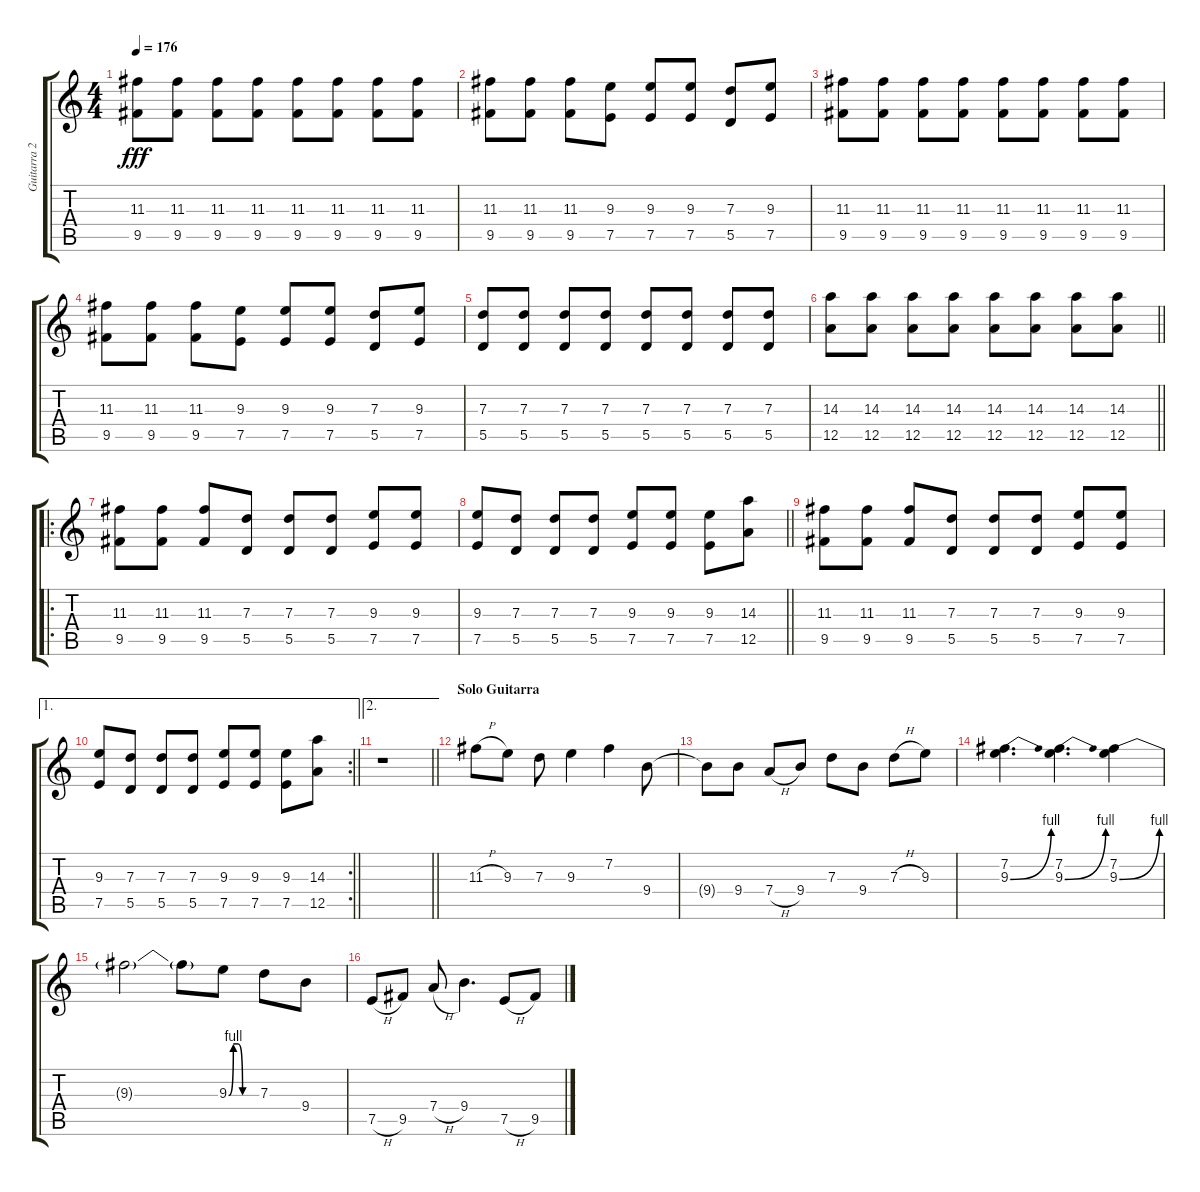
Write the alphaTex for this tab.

\track ("Guitarra 2" "Guitarra 2") {instrument distortionguitar}
\staff {score tabs}
\tuning (E4 B3 G3 D3 A2 D2) {hide}
\ts (4 4)
\tempo 176
\clef g2
\ks c
(11.3 9.5).8{dy fff} (11.3 9.5).8 (11.3 9.5).8 (11.3 9.5).8 (11.3 9.5).8 (11.3 9.5).8 (11.3 9.5).8 (11.3 9.5).8 |
(11.3 9.5).8 (11.3 9.5).8 (11.3 9.5).8 (9.3 7.5).8 (9.3 7.5).8 (9.3 7.5).8 (7.3 5.5).8 (9.3 7.5).8 |
(11.3 9.5).8 (11.3 9.5).8 (11.3 9.5).8 (11.3 9.5).8 (11.3 9.5).8 (11.3 9.5).8 (11.3 9.5).8 (11.3 9.5).8 |
(11.3 9.5).8 (11.3 9.5).8 (11.3 9.5).8 (9.3 7.5).8 (9.3 7.5).8 (9.3 7.5).8 (7.3 5.5).8 (9.3 7.5).8 |
(7.3 5.5).8 (7.3 5.5).8 (7.3 5.5).8 (7.3 5.5).8 (7.3 5.5).8 (7.3 5.5).8 (7.3 5.5).8 (7.3 5.5).8 |
\barLineRight lightlight
(14.3 12.5).8 (14.3 12.5).8 (14.3 12.5).8 (14.3 12.5).8 (14.3 12.5).8 (14.3 12.5).8 (14.3 12.5).8 (14.3 12.5).8 |
\ro
(11.3 9.5).8 (11.3 9.5).8 (11.3 9.5).8 (7.3 5.5).8 (7.3 5.5).8 (7.3 5.5).8 (9.3 7.5).8 (9.3 7.5).8 |
\barLineRight lightlight
(9.3 7.5).8 (7.3 5.5).8 (7.3 5.5).8 (7.3 5.5).8 (9.3 7.5).8 (9.3 7.5).8 (9.3 7.5).8 (14.3 12.5).8 |
(11.3 9.5).8 (11.3 9.5).8 (11.3 9.5).8 (7.3 5.5).8 (7.3 5.5).8 (7.3 5.5).8 (9.3 7.5).8 (9.3 7.5).8 |
\ae 1
\rc 2
\barLineRight lightlight
(9.3 7.5).8 (7.3 5.5).8 (7.3 5.5).8 (7.3 5.5).8 (9.3 7.5).8 (9.3 7.5).8 (9.3 7.5).8 (14.3 12.5).8 |
\ae 2
\barLineRight lightlight
r.1 |
\section ("" "Solo Guitarra")
11.3{h}.8{volume 16 instrument overdrivenguitar} 9.3.8 7.3.8 9.3.4 7.2.4 9.4.8 |
9.4{t}.8 9.4.8 7.4{h}.8 9.4.8 7.3.8 9.4.8 7.3{h}.8 9.3.8 |
(7.2 9.3{be (bend 0 0 60 4)}).4{d} (7.2 9.3{be (bend 0 0 60 4)}).4{d} (7.2 9.3{be (bend 0 0 60 4)}).4 |
9.3{t}.2 9.3{t}.8 9.3{be (custom 0 0 10 4 20 4 30 0 60 0)}.8 7.3.8 9.4.8 |
7.5{h}.8 9.5.8 7.4{h}.8 9.4.4{d} 7.5{h}.8 9.5.8
